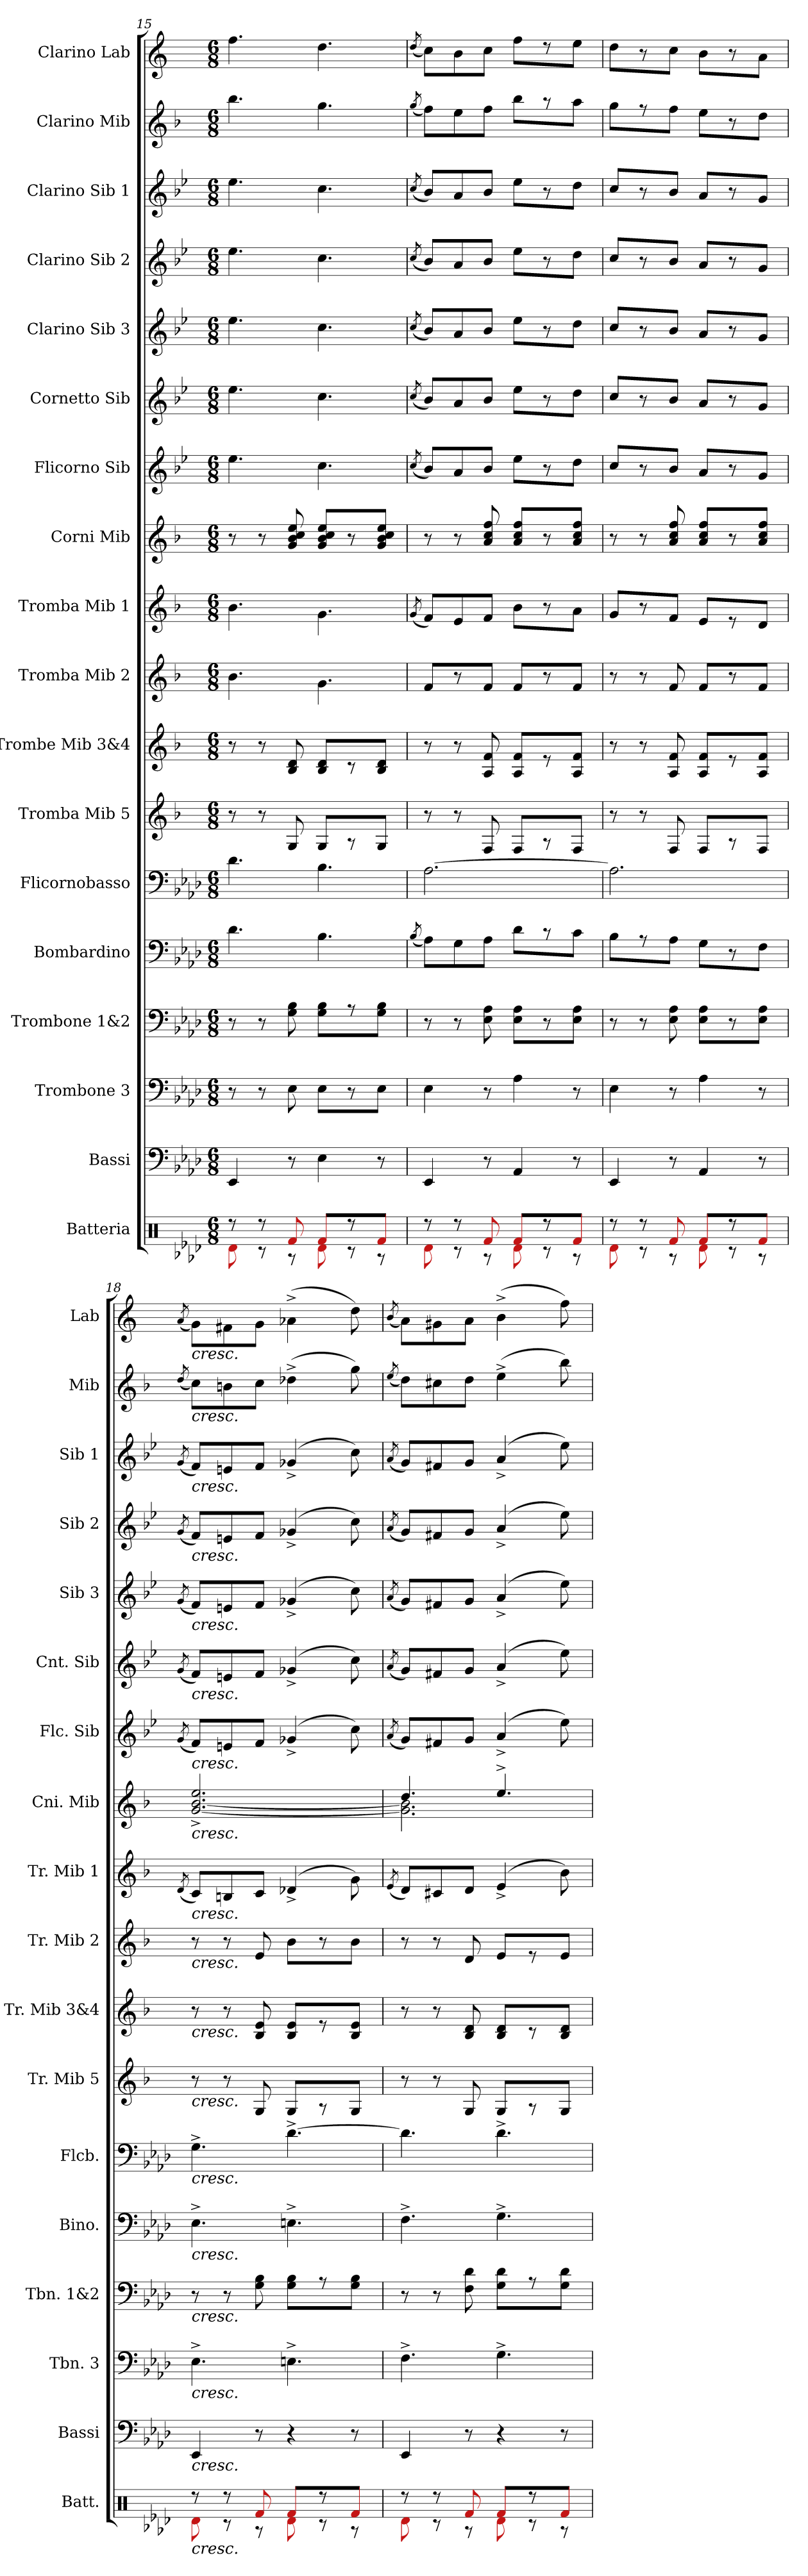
**kern	**kern	**kern	**kern	**kern	**kern	**kern	**kern	**kern	**kern	**kern	**kern	**kern	**kern	**kern	**kern	**kern	**kern
*part18	*part17	*part16	*part15	*part14	*part13	*part12	*part11	*part10	*part9	*part8	*part7	*part6	*part5	*part4	*part3	*part2	*part1
*staff18	*staff17	*staff16	*staff15	*staff14	*staff13	*staff12	*staff11	*staff10	*staff9	*staff8	*staff7	*staff6	*staff5	*staff4	*staff3	*staff2	*staff1
*I"Batteria	*I"Bassi	*I"Trombone 3	*I"Trombone 1&2	*I"Bombardino	*I"Flicornobasso	*I"Tromba Mib 5	*I"Trombe Mib 3&4	*I"Tromba Mib 2	*I"Tromba Mib 1	*I"Corni Mib	*I"Flicorno Sib	*I"Cornetto Sib	*I"Clarino Sib 3	*I"Clarino Sib 2	*I"Clarino Sib 1	*I"Clarino Mib	*I"Clarino Lab
*I'Batt.	*I'Bassi	*I'Tbn. 3	*I'Tbn. 1&2	*I'Bino.	*I'Flcb.	*I'Tr. Mib 5	*I'Tr. Mib 3&4	*I'Tr. Mib 2	*I'Tr. Mib 1	*I'Cni. Mib	*I'Flc. Sib	*I'Cnt. Sib	*I'Sib 3	*I'Sib 2	*I'Sib 1	*I'Mib	*I'Lab
*clefX	*clefF4	*clefF4	*clefF4	*clefF4	*clefF4	*clefG2	*clefG2	*clefG2	*clefG2	*clefG2	*clefG2	*clefG2	*clefG2	*clefG2	*clefG2	*clefG2	*clefG2
*	*	*	*	*	*	*ITrd-2c-3	*ITrd-2c-3	*ITrd-2c-3	*ITrd-2c-3	*ITrd5c9	*ITrd1c2	*ITrd1c2	*ITrd1c2	*ITrd1c2	*ITrd1c2	*ITrd-2c-3	*ITrd-5c-8
*k[b-e-a-d-]	*k[b-e-a-d-]	*k[b-e-a-d-]	*k[b-e-a-d-]	*k[b-e-a-d-]	*k[b-e-a-d-]	*k[b-e-a-d-]	*k[b-e-a-d-]	*k[b-e-a-d-]	*k[b-e-a-d-]	*k[b-e-a-d-]	*k[b-e-a-d-]	*k[b-e-a-d-]	*k[b-e-a-d-]	*k[b-e-a-d-]	*k[b-e-a-d-]	*k[b-e-a-d-]	*k[b-e-a-d-]
*A-:	*A-:	*A-:	*A-:	*A-:	*A-:	*A-:	*A-:	*A-:	*A-:	*A-:	*A-:	*A-:	*A-:	*A-:	*A-:	*A-:	*A-:
*M6/8	*M6/8	*M6/8	*M6/8	*M6/8	*M6/8	*M6/8	*M6/8	*M6/8	*M6/8	*M6/8	*M6/8	*M6/8	*M6/8	*M6/8	*M6/8	*M6/8	*M6/8
=15	=15	=15	=15	=15	=15	=15	=15	=15	=15	=15	=15	=15	=15	=15	=15	=15	=15
*^	*	*	*	*	*	*	*	*	*	*	*	*	*	*	*	*	*
8r	8dn\	4EE-/	8r	8r	4.d-\	4.d-\	8r	8r	4.dd-\	4.dd-\	8r	4.dd-\	4.dd-\	4.dd-\	4.dd-\	4.dd-\	4.ddd-\	4.ddd-\
8r	8r	.	8r	8r	.	.	8r	8r	.	.	8r	.	.	.	.	.	.	.
8f/	8r	8r	8E-\	8G\ 8B-\	.	.	8B-/	8d-/ 8f/	.	.	8B-/ 8d-/ 8e-/ 8g/	.	.	.	.	.	.	.
8f/L	8d\	4E-\	8E-\L	8G\ 8B-\L	4.B-\	4.B-\	8B-/L	8d-/ 8f/L	4.b-\	4.b-\	8B-/ 8d-/ 8e-/ 8g/L	4.b-\	4.b-\	4.b-\	4.b-\	4.b-\	4.bb-\	4.bb-\
8r	8r	.	8r	8r	.	.	8r	8r	.	.	8r	.	.	.	.	.	.	.
8f/J	8r	8r	8E-\J	8G\ 8B-\J	.	.	8B-/J	8d-/ 8f/J	.	.	8B-/ 8d-/ 8e-/ 8g/J	.	.	.	.	.	.	.
=16	=16	=16	=16	=16	=16	=16	=16	=16	=16	=16	=16	=16	=16	=16	=16	=16	=16	=16
.	.	.	.	.	(<8qB-/	.	.	.	.	(<8qb-/	.	(<8qb-/	(<8qb-/	(<8qb-/	(<8qb-/	(<8qb-/	(<8qbb-/	(<8qbb-/
8r	8dn\	4EE-/	4E-\	8r	8A-\L)	[2.A-\	8r	8r	8a-/L	8a-/L)	8r	8a-/L)	8a-/L)	8a-/L)	8a-/L)	8a-/L)	8aa-\L)	8aa-\L)
8r	8r	.	.	8r	8G\	.	8r	8r	8r	8g/	8r	8g/	8g/	8g/	8g/	8g/	8gg\	8gg\
8f/	8r	8r	8r	8E-\ 8A-\	8A-\J	.	8A-/	8c/ 8a-/	8a-/J	8a-/J	8c/ 8e-/ 8a-/	8a-/J	8a-/J	8a-/J	8a-/J	8a-/J	8aa-\J	8aa-\J
8f/L	8d\	4AA-/	4A-\	8E-\ 8A-\L	8d-\L	.	8A-/L	8c/ 8a-/L	8a-/L	8dd-\L	8c/ 8e-/ 8a-/L	8dd-\L	8dd-\L	8dd-\L	8dd-\L	8dd-\L	8ddd-\L	8ddd-\L
8r	8r	.	.	8r	8r	.	8r	8r	8r	8r	8r	8r	8r	8r	8r	8r	8r	8r
8f/J	8r	8r	8r	8E-\ 8A-\J	8c\J	.	8A-/J	8c/ 8a-/J	8a-/J	8cc\J	8c/ 8e-/ 8a-/J	8cc\J	8cc\J	8cc\J	8cc\J	8cc\J	8ccc\J	8ccc\J
=17	=17	=17	=17	=17	=17	=17	=17	=17	=17	=17	=17	=17	=17	=17	=17	=17	=17	=17
8r	8dn\	4EE-/	4E-\	8r	8B-\L	2.A-\]	8r	8r	8r	8b-/L	8r	8b-/L	8b-/L	8b-/L	8b-/L	8b-/L	8bb-\L	8bb-\L
8r	8r	.	.	8r	8r	.	8r	8r	8r	8r	8r	8r	8r	8r	8r	8r	8r	8r
8f/	8r	8r	8r	8E-\ 8A-\	8A-\J	.	8A-/	8c/ 8a-/	8a-/	8a-/J	8c/ 8e-/ 8a-/	8a-/J	8a-/J	8a-/J	8a-/J	8a-/J	8aa-\J	8aa-\J
8f/L	8d\	4AA-/	4A-\	8E-\ 8A-\L	8G\L	.	8A-/L	8c/ 8a-/L	8a-/L	8g/L	8c/ 8e-/ 8a-/L	8g/L	8g/L	8g/L	8g/L	8g/L	8gg\L	8gg\L
8r	8r	.	.	8r	8r	.	8r	8r	8r	8r	8r	8r	8r	8r	8r	8r	8r	8r
8f/J	8r	8r	8r	8E-\ 8A-\J	8F\J	.	8A-/J	8c/ 8a-/J	8a-/J	8f/J	8c/ 8e-/ 8a-/J	8f/J	8f/J	8f/J	8f/J	8f/J	8ff\J	8ff\J
=18	=18	=18	=18	=18	=18	=18	=18	=18	=18	=18	=18	=18	=18	=18	=18	=18	=18	=18
.	.	.	.	.	.	.	.	.	.	(<8qf/	.	(<8qf/	(<8qf/	(<8qf/	(<8qf/	(<8qf/	(<8qff/	(<8qff/
!	!	!	!	!	!	!	!	!	!	!	!	!	!	!	!	!	!	!LO:TX:b:i:t=cresc.
!	!	!	!	!	!	!	!	!	!	!	!	!	!	!	!	!	!LO:TX:b:i:t=cresc.	!
!	!	!	!	!	!	!	!	!	!	!	!	!	!	!	!	!LO:TX:b:i:t=cresc.	!	!
!	!	!	!	!	!	!	!	!	!	!	!	!	!	!	!LO:TX:b:i:t=cresc.	!	!	!
!	!	!	!	!	!	!	!	!	!	!	!	!	!	!LO:TX:b:i:t=cresc.	!	!	!	!
!	!	!	!	!	!	!	!	!	!	!	!	!	!LO:TX:b:i:t=cresc.	!	!	!	!	!
!	!	!	!	!	!	!	!	!	!	!	!	!LO:TX:b:i:t=cresc.	!	!	!	!	!	!
!	!	!	!	!	!	!	!	!	!	!	!LO:TX:b:i:t=cresc.	!	!	!	!	!	!	!
!	!	!	!	!	!	!	!	!	!	!LO:TX:b:i:t=cresc.	!	!	!	!	!	!	!	!
!	!	!	!	!	!	!	!	!	!LO:TX:b:i:t=cresc.	!	!	!	!	!	!	!	!	!
!	!	!	!	!	!	!	!	!LO:TX:b:i:t=cresc.	!	!	!	!	!	!	!	!	!	!
!	!	!	!	!	!	!	!LO:TX:b:i:t=cresc.	!	!	!	!	!	!	!	!	!	!	!
!	!	!	!	!	!	!LO:TX:b:i:t=cresc.	!	!	!	!	!	!	!	!	!	!	!	!
!	!	!	!	!	!LO:TX:b:i:t=cresc.	!	!	!	!	!	!	!	!	!	!	!	!	!
!	!	!	!	!LO:TX:b:i:t=cresc.	!	!	!	!	!	!	!	!	!	!	!	!	!	!
!	!	!	!LO:TX:b:i:t=cresc.	!	!	!	!	!	!	!	!	!	!	!	!	!	!	!
!	!	!LO:TX:b:i:t=cresc.	!	!	!	!	!	!	!	!	!	!	!	!	!	!	!	!
!LO:TX:b:i:t=cresc.	!	!	!	!	!	!	!	!	!	!	!	!	!	!	!	!	!	!
8r	8dn\	4EE-/	4.E-^>\	8r	4.E-^>\	4.G^>\	8r	8r	8r	8e-/L)	[2.B-^</ [2.d-^</ 2.g^</	8e-/L)	8e-/L)	8e-/L)	8e-/L)	8e-/L)	8ee-\L)	8ee-\L)
8r	8r	.	.	8r	.	.	8r	8r	8r	8dn/	.	8dn/	8dn/	8dn/	8dn/	8dn/	8ddn\	8ddn\
8f/	8r	8r	.	8G\ 8B-\	.	.	8B-/	8d-/ 8g/	8g/	8e-/J	.	8e-/J	8e-/J	8e-/J	8e-/J	8e-/J	8ee-\J	8ee-\J
8f/L	8d\	4r	4.En^>\	8G\ 8B-\L	4.En^>\	[4.d-^>\	8B-/L	8d-/ 8g/L	8dd-\L	(>4f-X^</	.	(>4f-X^</	(>4f-X^</	(>4f-X^</	(>4f-X^</	(>4f-X^</	(>4ff-X^>\	(>4ff-X^>\
8r	8r	.	.	8r	.	.	8r	8r	8r	.	.	.	.	.	.	.	.	.
8f/J	8r	8r	.	8G\ 8B-\J	.	.	8B-/J	8d-/ 8g/J	8dd-\J	8b-\)	.	8b-\)	8b-\)	8b-\)	8b-\)	8b-\)	8bb-\)	8bb-\)
=19	=19	=19	=19	=19	=19	=19	=19	=19	=19	=19	=19	=19	=19	=19	=19	=19	=19	=19
.	.	.	.	.	.	.	.	.	.	(<8qg/	.	(<8qg/	(<8qg/	(<8qg/	(<8qg/	(<8qg/	(<8qgg/	(<8qgg/
*	*	*	*	*	*	*	*	*	*	*	*^	*	*	*	*	*	*	*
8r	8dn\	4EE-/	4.F^>\	8r	4.F^>\	4.d-\]	8r	8r	8r	8f/L)	4.f/	2.B-]\ 2.d-]\	8f/L)	8f/L)	8f/L)	8f/L)	8f/L)	8ff\L)	8ff\L)
8r	8r	.	.	8r	.	.	8r	8r	8r	8en/	.	.	8en/	8en/	8en/	8en/	8en/	8een\	8een\
8f/	8r	8r	.	8F\ 8d-\	.	.	8B-/	8d-/ 8f/	8f/	8f/J	.	.	8f/J	8f/J	8f/J	8f/J	8f/J	8ff\J	8ff\J
8f/L	8d\	4r	4.G^>\	8G\ 8d-\L	4.G^>\	4.d-^>\	8B-/L	8d-/ 8f/L	8g/L	(>4g^</	4.g^</	.	(>4g^</	(>4g^</	(>4g^</	(>4g^</	(>4g^</	(>4gg^>\	(>4gg^>\
8r	8r	.	.	8r	.	.	8r	8r	8r	.	.	.	.	.	.	.	.	.	.
8f/J	8r	8r	.	8G\ 8d-\J	.	.	8B-/J	8d-/ 8f/J	8g/J	8dd-\)	.	.	8dd-\)	8dd-\)	8dd-\)	8dd-\)	8dd-\)	8ddd-\)	8ddd-\)
*v	*v	*	*	*	*	*	*	*	*	*	*v	*v	*	*	*	*	*	*	*
=	=	=	=	=	=	=	=	=	=	=	=	=	=	=	=	=	=
*-	*-	*-	*-	*-	*-	*-	*-	*-	*-	*-	*-	*-	*-	*-	*-	*-	*-
